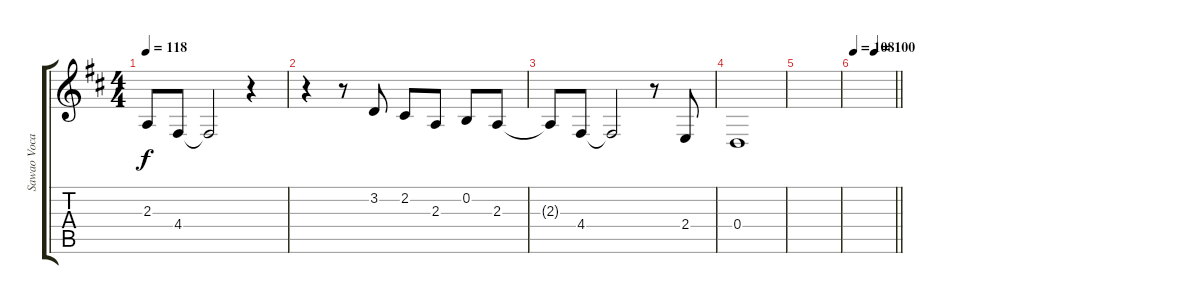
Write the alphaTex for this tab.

\track ("Sawao Vocal" "Sawao Voca") {instrument synthbrass1}
\staff {score tabs}
\tuning (E4 B3 G3 D3 A2 E2) {hide}
\ts (4 4)
\tempo 118
\clef g2
\ks d
2.3{t}.8{dy f} 4.4.8 4.4{t}.2 r.4 |
r.4 r.8 3.2.8 2.2.8 2.3.8 0.2.8 2.3.8 |
2.3{t}.8 4.4.8 4.4{t}.2 r.8 2.4.8 |
0.4.1 |
|
\tempo 108
\tempo (100 0.5)
\barLineRight lightlight
